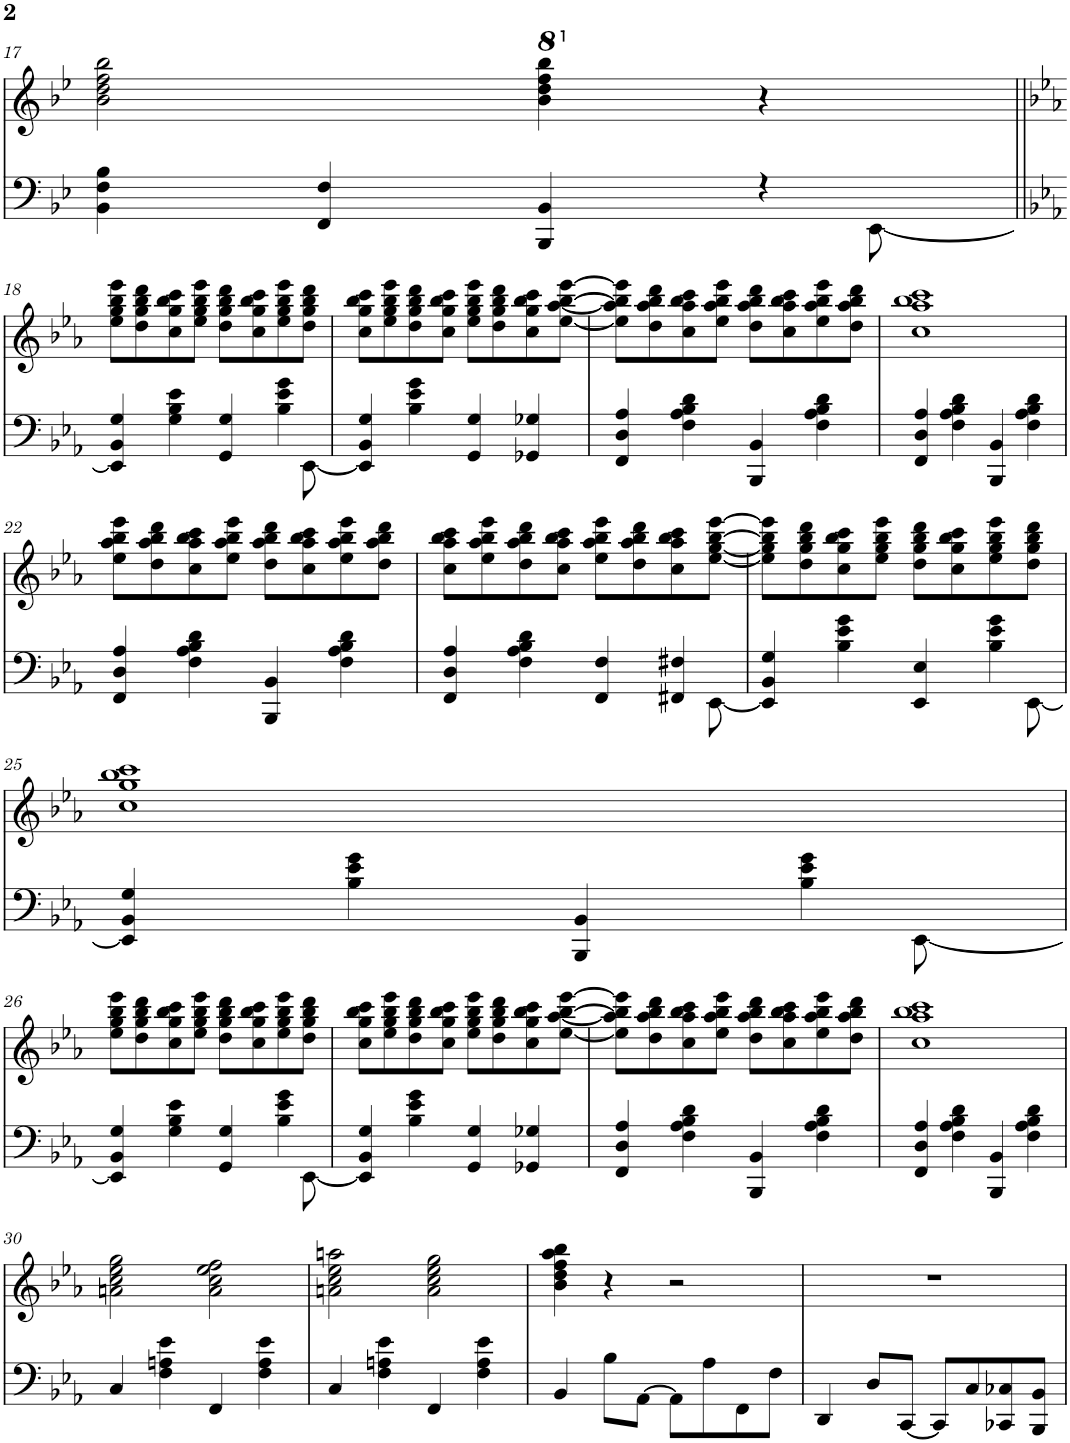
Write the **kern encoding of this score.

**kern	**kern
*part2	*part1
*staff2	*staff1
*I"Piano	*I"Piano
*I'Pno	*I'Pno
!!LO:PB:g=z
*clefF4	*clefG2
*k[b-e-]	*k[b-e-]
*B-:	*B-:
*M4/4	*M4/4
*met(c)	*met(c)
=17	=17
*^	*
4BB-\^^ 4F\^^ 4B-\^^	2..ryy	2b-\^^ 2dd\^^ 2ff\^^ 2bb-\^^
4FF/^^ 4F/^^	.	.
*	*	*8va
4BBB-/^^ 4BB-/^^	.	4bb-\^^ 4ddd\^^ 4fff\^^ 4bbb-\^^
*	*	*X8va
4r	.	4r
.	[8EE-\	.
!!LO:LB:g=z
=18||	=18||	=18||
*k[b-e-a-]	*	*k[b-e-a-]
*E-:	*	*E-:
4EE-/]^^ 4BB-/^^ 4G/^^	2..ryy	8ee-\^^ 8gg\^^ 8bb-\^^ 8eee-\^^L
.	.	8dd\^^ 8gg\^^ 8bb-\^^ 8ddd\^^
4G\^^ 4B-\^^ 4e-\^^	.	8cc\^^ 8gg\^^ 8bb-\^^ 8ccc\^^
.	.	8ee-\^^ 8gg\^^ 8bb-\^^ 8eee-\^^J
4GG/^^ 4G/^^	.	8dd\^^ 8gg\^^ 8bb-\^^ 8ddd\^^L
.	.	8cc\^^ 8gg\^^ 8bb-\^^ 8ccc\^^
4B-\^^ 4e-\^^ 4g\^^	.	8ee-\^^ 8gg\^^ 8bb-\^^ 8eee-\^^
.	[8EE-\	8dd\^^ 8gg\^^ 8bb-\^^ 8ddd\^^J
*v	*v	*
=19	=19
4EE-/]^^ 4BB-/^^ 4G/^^	8cc\^^ 8gg\^^ 8bb-\^^ 8ccc\^^L
.	8ee-\^^ 8gg\^^ 8bb-\^^ 8eee-\^^
4B-\^^ 4e-\^^ 4g\^^	8dd\^^ 8gg\^^ 8bb-\^^ 8ddd\^^
.	8cc\^^ 8gg\^^ 8bb-\^^ 8ccc\^^J
4GG/^^ 4G/^^	8ee-\^^ 8gg\^^ 8bb-\^^ 8eee-\^^L
.	8dd\^^ 8gg\^^ 8bb-\^^ 8ddd\^^
4GG-X/^^ 4G-X/^^	8cc\^^ 8gg\^^ 8bb-\^^ 8ccc\^^
.	[8ee-\^^ [8aa-\^^ [8bb-\^^ [8eee-\^^J
=20	=20
4FF/^^ 4D/^^ 4A-/^^	8ee-\]^^ 8aa-\]^^ 8bb-\]^^ 8eee-\]^^L
.	8dd\^^ 8aa-\^^ 8bb-\^^ 8ddd\^^
4F\^^ 4A-\^^ 4B-\^^ 4d\^^	8cc\^^ 8aa-\^^ 8bb-\^^ 8ccc\^^
.	8ee-\^^ 8aa-\^^ 8bb-\^^ 8eee-\^^J
4BBB-/^^ 4BB-/^^	8dd\^^ 8aa-\^^ 8bb-\^^ 8ddd\^^L
.	8cc\^^ 8aa-\^^ 8bb-\^^ 8ccc\^^
4F\^^ 4A-\^^ 4B-\^^ 4d\^^	8ee-\^^ 8aa-\^^ 8bb-\^^ 8eee-\^^
.	8dd\^^ 8aa-\^^ 8bb-\^^ 8ddd\^^J
=21	=21
4FF/^^ 4D/^^ 4A-/^^	1cc^^ 1aa-^^ 1bb-^^ 1ccc^^
4F\^^ 4A-\^^ 4B-\^^ 4d\^^	.
4BBB-/^^ 4BB-/^^	.
4F\^^ 4A-\^^ 4B-\^^ 4d\^^	.
!!LO:LB:g=z
=22	=22
4FF/^^ 4D/^^ 4A-/^^	8ee-\^^ 8aa-\^^ 8bb-\^^ 8eee-\^^L
.	8dd\^^ 8aa-\^^ 8bb-\^^ 8ddd\^^
4F\^^ 4A-\^^ 4B-\^^ 4d\^^	8cc\^^ 8aa-\^^ 8bb-\^^ 8ccc\^^
.	8ee-\^^ 8aa-\^^ 8bb-\^^ 8eee-\^^J
4BBB-/^^ 4BB-/^^	8dd\^^ 8aa-\^^ 8bb-\^^ 8ddd\^^L
.	8cc\^^ 8aa-\^^ 8bb-\^^ 8ccc\^^
4F\^^ 4A-\^^ 4B-\^^ 4d\^^	8ee-\^^ 8aa-\^^ 8bb-\^^ 8eee-\^^
.	8dd\^^ 8aa-\^^ 8bb-\^^ 8ddd\^^J
=23	=23
*^	*
4FF/^^ 4D/^^ 4A-/^^	2..ryy	8cc\^^ 8aa-\^^ 8bb-\^^ 8ccc\^^L
.	.	8ee-\^^ 8aa-\^^ 8bb-\^^ 8eee-\^^
4F\^^ 4A-\^^ 4B-\^^ 4d\^^	.	8dd\^^ 8aa-\^^ 8bb-\^^ 8ddd\^^
.	.	8cc\^^ 8aa-\^^ 8bb-\^^ 8ccc\^^J
4FF/^^ 4F/^^	.	8ee-\^^ 8aa-\^^ 8bb-\^^ 8eee-\^^L
.	.	8dd\^^ 8aa-\^^ 8bb-\^^ 8ddd\^^
4FF#X/^^ 4F#X/^^	.	8cc\^^ 8aa-\^^ 8bb-\^^ 8ccc\^^
.	[8EE-\	[8ee-\^^ [8gg\^^ [8bb-\^^ [8eee-\^^J
=24	=24	=24
4EE-/]^^ 4BB-/^^ 4G/^^	2..ryy	8ee-\]^^ 8gg\]^^ 8bb-\]^^ 8eee-\]^^L
.	.	8dd\^^ 8gg\^^ 8bb-\^^ 8ddd\^^
4B-\^^ 4e-\^^ 4g\^^	.	8cc\^^ 8gg\^^ 8bb-\^^ 8ccc\^^
.	.	8ee-\^^ 8gg\^^ 8bb-\^^ 8eee-\^^J
4EE-/^^ 4E-/^^	.	8dd\^^ 8gg\^^ 8bb-\^^ 8ddd\^^L
.	.	8cc\^^ 8gg\^^ 8bb-\^^ 8ccc\^^
4B-\^^ 4e-\^^ 4g\^^	.	8ee-\^^ 8gg\^^ 8bb-\^^ 8eee-\^^
.	[8EE-\	8dd\^^ 8gg\^^ 8bb-\^^ 8ddd\^^J
!!LO:LB:g=z
=25	=25	=25
4EE-/]^^ 4BB-/^^ 4G/^^	2..ryy	1cc^^ 1gg^^ 1bb-^^ 1ccc^^
4B-\^^ 4e-\^^ 4g\^^	.	.
4BBB-/^^ 4BB-/^^	.	.
4B-\^^ 4e-\^^ 4g\^^	.	.
.	[8EE-\	.
!!LO:LB:g=z
=26	=26	=26
4EE-/]^^ 4BB-/^^ 4G/^^	2..ryy	8ee-\^^ 8gg\^^ 8bb-\^^ 8eee-\^^L
.	.	8dd\^^ 8gg\^^ 8bb-\^^ 8ddd\^^
4G\^^ 4B-\^^ 4e-\^^	.	8cc\^^ 8gg\^^ 8bb-\^^ 8ccc\^^
.	.	8ee-\^^ 8gg\^^ 8bb-\^^ 8eee-\^^J
4GG/^^ 4G/^^	.	8dd\^^ 8gg\^^ 8bb-\^^ 8ddd\^^L
.	.	8cc\^^ 8gg\^^ 8bb-\^^ 8ccc\^^
4B-\^^ 4e-\^^ 4g\^^	.	8ee-\^^ 8gg\^^ 8bb-\^^ 8eee-\^^
.	[8EE-\	8dd\^^ 8gg\^^ 8bb-\^^ 8ddd\^^J
*v	*v	*
=27	=27
4EE-/]^^ 4BB-/^^ 4G/^^	8cc\^^ 8gg\^^ 8bb-\^^ 8ccc\^^L
.	8ee-\^^ 8gg\^^ 8bb-\^^ 8eee-\^^
4B-\^^ 4e-\^^ 4g\^^	8dd\^^ 8gg\^^ 8bb-\^^ 8ddd\^^
.	8cc\^^ 8gg\^^ 8bb-\^^ 8ccc\^^J
4GG/^^ 4G/^^	8ee-\^^ 8gg\^^ 8bb-\^^ 8eee-\^^L
.	8dd\^^ 8gg\^^ 8bb-\^^ 8ddd\^^
4GG-X/^^ 4G-X/^^	8cc\^^ 8gg\^^ 8bb-\^^ 8ccc\^^
.	[8ee-\^^ [8aa-\^^ [8bb-\^^ [8eee-\^^J
=28	=28
4FF/^^ 4D/^^ 4A-/^^	8ee-\]^^ 8aa-\]^^ 8bb-\]^^ 8eee-\]^^L
.	8dd\^^ 8aa-\^^ 8bb-\^^ 8ddd\^^
4F\^^ 4A-\^^ 4B-\^^ 4d\^^	8cc\^^ 8aa-\^^ 8bb-\^^ 8ccc\^^
.	8ee-\^^ 8aa-\^^ 8bb-\^^ 8eee-\^^J
4BBB-/^^ 4BB-/^^	8dd\^^ 8aa-\^^ 8bb-\^^ 8ddd\^^L
.	8cc\^^ 8aa-\^^ 8bb-\^^ 8ccc\^^
4F\^^ 4A-\^^ 4B-\^^ 4d\^^	8ee-\^^ 8aa-\^^ 8bb-\^^ 8eee-\^^
.	8dd\^^ 8aa-\^^ 8bb-\^^ 8ddd\^^J
=29	=29
4FF/^^ 4D/^^ 4A-/^^	1cc^^ 1aa-^^ 1bb-^^ 1ccc^^
4F\^^ 4A-\^^ 4B-\^^ 4d\^^	.
4BBB-/^^ 4BB-/^^	.
4F\^^ 4A-\^^ 4B-\^^ 4d\^^	.
!!LO:LB:g=z
=30	=30
4C^^/	2an\^^ 2cc\^^ 2ee-\^^ 2gg\^^
4F\^^ 4An\^^ 4e-\^^	.
4FF^^/	2a\^^ 2cc\^^ 2ee-\^^ 2ff\^^
4F\^^ 4A\^^ 4e-\^^	.
=31	=31
4C^^/	2an\^^ 2cc\^^ 2ee-\^^ 2aan\^^
4F\^^ 4An\^^ 4e-\^^	.
4FF^^/	2a\^^ 2cc\^^ 2ee-\^^ 2gg\^^
4F\^^ 4A\^^ 4e-\^^	.
=32	=32
4BB-^^/	4b-\^^ 4dd\^^ 4ff\^^ 4aa-\^^ 4bb-\^^
8B-^^\L	4r
[8AA-^^\J	.
8AA-^^\L]	2r
8A-\	.
8FF^^\	.
8F\J	.
=33	=33
4DD^^/	1r
8D^^/L	.
[8CC~^^/J	.
8CC^^/L]	.
8C/	.
8CC-X/^^ 8C-X/^^	.
8BBB-/^^ 8BB-/^^J	.
=	=
*-	*-
